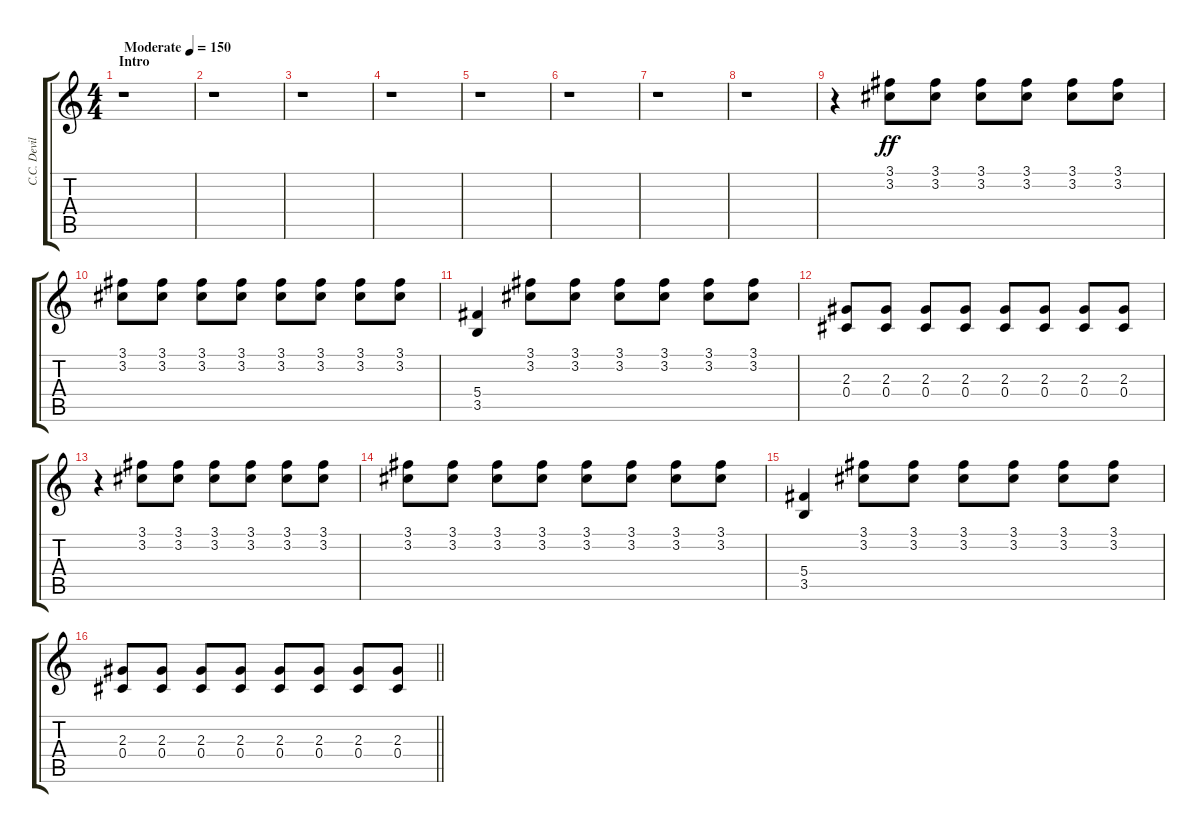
\track ("C.C. Deville ( Rythm 2 )" "C.C. Devil") {instrument distortionguitar}
\staff {score tabs}
\tuning (Eb4 Bb3 Gb3 Db3 Ab2 Eb2) {hide}
\ts (4 4)
\section ("" "Intro")
\tempo (150 "Moderate")
\clef g2
\ks c
r.1{dy ff instrument distortionguitar} |
r.1 |
r.1 |
r.1 |
r.1 |
r.1 |
r.1 |
r.1 |
r.4 (3.1 3.2).8 (3.1 3.2).8 (3.1 3.2).8 (3.1 3.2).8 (3.1 3.2).8 (3.1 3.2).8 |
(3.1 3.2).8 (3.1 3.2).8 (3.1 3.2).8 (3.1 3.2).8 (3.1 3.2).8 (3.1 3.2).8 (3.1 3.2).8 (3.1 3.2).8 |
(5.4 3.5).4 (3.1 3.2).8 (3.1 3.2).8 (3.1 3.2).8 (3.1 3.2).8 (3.1 3.2).8 (3.1 3.2).8 |
(2.3 0.4).8 (2.3 0.4).8 (2.3 0.4).8 (2.3 0.4).8 (2.3 0.4).8 (2.3 0.4).8 (2.3 0.4).8 (2.3 0.4).8 |
r.4 (3.1 3.2).8 (3.1 3.2).8 (3.1 3.2).8 (3.1 3.2).8 (3.1 3.2).8 (3.1 3.2).8 |
(3.1 3.2).8 (3.1 3.2).8 (3.1 3.2).8 (3.1 3.2).8 (3.1 3.2).8 (3.1 3.2).8 (3.1 3.2).8 (3.1 3.2).8 |
(5.4 3.5).4 (3.1 3.2).8 (3.1 3.2).8 (3.1 3.2).8 (3.1 3.2).8 (3.1 3.2).8 (3.1 3.2).8 |
\barLineRight lightlight
(2.3 0.4).8 (2.3 0.4).8 (2.3 0.4).8 (2.3 0.4).8 (2.3 0.4).8 (2.3 0.4).8 (2.3 0.4).8 (2.3 0.4).8
